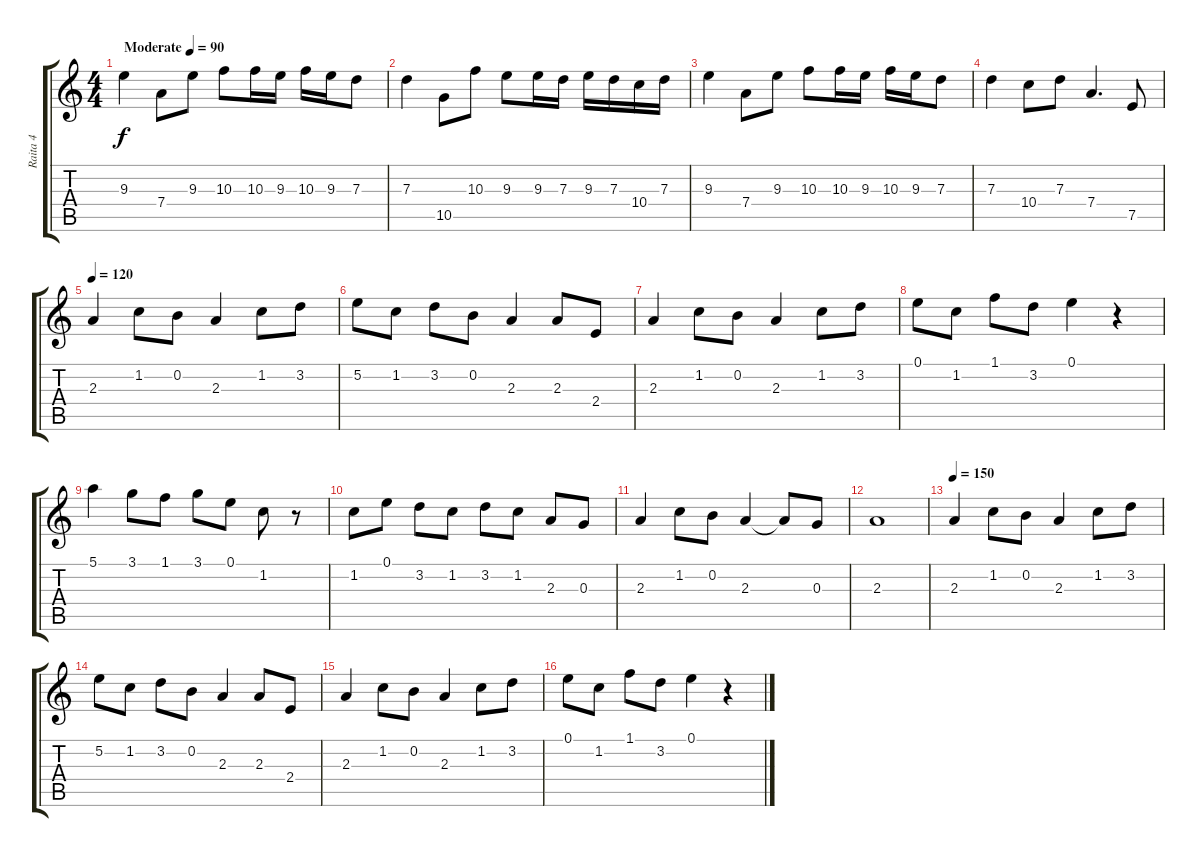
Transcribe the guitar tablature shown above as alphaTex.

\track ("Raita 4" "Raita 4") {instrument overdrivenguitar}
\staff {score tabs}
\tuning (E4 B3 G3 D3 A2 E2) {hide}
\ts (4 4)
\tempo (90 "Moderate")
\clef g2
\ks c
9.3.4{dy f instrument overdrivenguitar} 7.4.8 9.3.8 10.3.8 10.3.16 9.3.16 10.3.16 9.3.16 7.3.8 |
7.3.4 10.5.8 10.3.8 9.3.8 9.3.16 7.3.16 9.3.16 7.3.16 10.4.16 7.3.16 |
9.3.4 7.4.8 9.3.8 10.3.8 10.3.16 9.3.16 10.3.16 9.3.16 7.3.8 |
7.3.4 10.4.8 7.3.8 7.4.4{d} 7.5.8 |
\tempo 120
2.3.4 1.2.8 0.2.8 2.3.4 1.2.8 3.2.8 |
5.2.8 1.2.8 3.2.8 0.2.8 2.3.4 2.3.8 2.4.8 |
2.3.4 1.2.8 0.2.8 2.3.4 1.2.8 3.2.8 |
0.1.8 1.2.8 1.1.8 3.2.8 0.1.4 r.4 |
5.1.4 3.1.8 1.1.8 3.1.8 0.1.8 1.2.8 r.8 |
1.2.8 0.1.8 3.2.8 1.2.8 3.2.8 1.2.8 2.3.8 0.3.8 |
2.3.4 1.2.8 0.2.8 2.3.4 2.3{t}.8 0.3.8 |
2.3.1 |
\tempo 150
2.3.4 1.2.8 0.2.8 2.3.4 1.2.8 3.2.8 |
5.2.8 1.2.8 3.2.8 0.2.8 2.3.4 2.3.8 2.4.8 |
2.3.4 1.2.8 0.2.8 2.3.4 1.2.8 3.2.8 |
0.1.8 1.2.8 1.1.8 3.2.8 0.1.4 r.4
